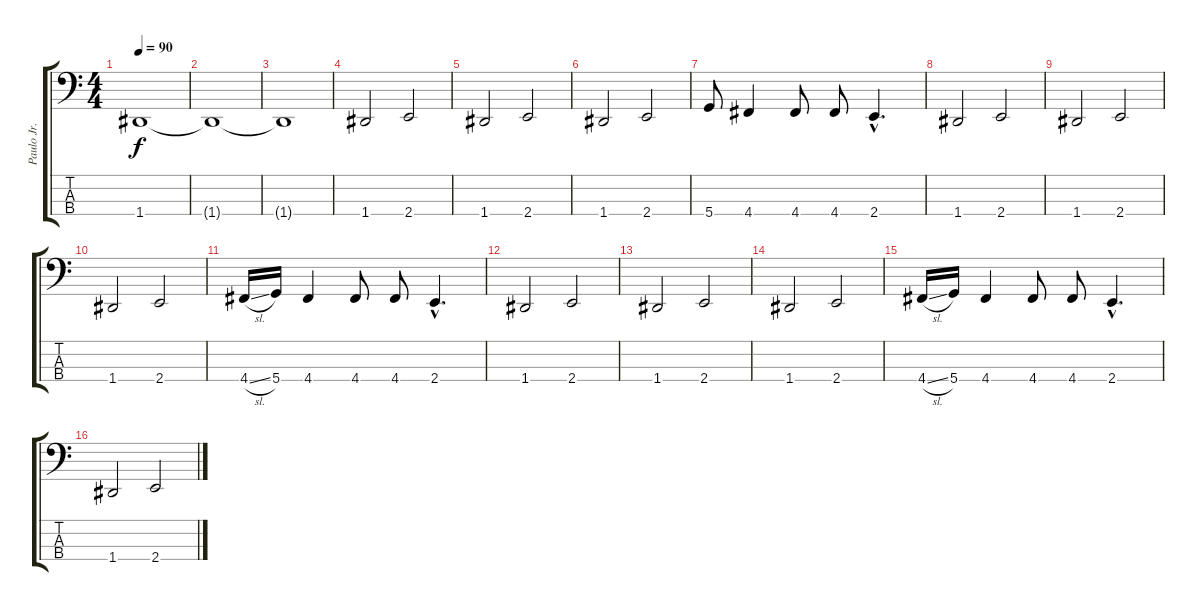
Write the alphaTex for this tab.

\track ("Paulo Jr." "Paulo Jr.") {instrument electricbasspick}
\staff {score tabs}
\tuning (G2 D2 A1 D1) {hide}
\ts (4 4)
\tempo 90
\clef f4
\ks c
1.4.1{dy f} |
1.4{t}.1 |
1.4{t}.1 |
\section ("" "")
1.4.2 2.4.2 |
1.4.2 2.4.2 |
1.4.2 2.4.2 |
5.4.8 4.4.4 4.4.8 4.4.8 2.4{hac}.4{d} |
1.4.2 2.4.2 |
1.4.2 2.4.2 |
1.4.2 2.4.2 |
4.4{sl}.16 5.4.16 4.4.4 4.4.8 4.4.8 2.4{hac}.4{d} |
1.4.2 2.4.2 |
1.4.2 2.4.2 |
1.4.2 2.4.2 |
4.4{sl}.16 5.4.16 4.4.4 4.4.8 4.4.8 2.4{hac}.4{d} |
1.4.2 2.4.2
